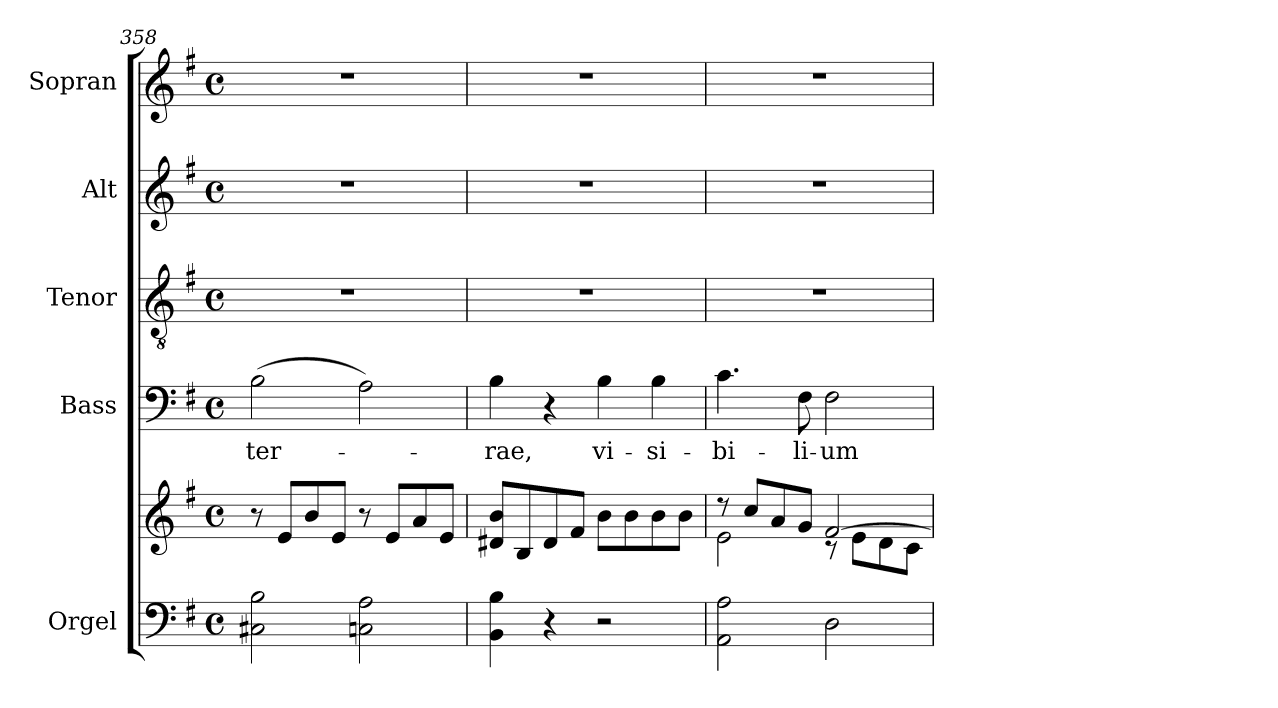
**kern	**kern	**kern	**text	**kern	**kern	**kern
*part5	*part5	*part4	*part4	*part3	*part2	*part1
*staff6	*staff5	*staff4	*staff4	*staff3	*staff2	*staff1
*I"Orgel	*	*I"Bass	*	*I"Tenor	*I"Alt	*I"Sopran
*I'Org.	*	*I'B	*	*I'T	*I'A	*I'S
*clefF4	*clefG2	*clefF4	*	*clefGv2	*clefG2	*clefG2
*k[f#]	*k[f#]	*k[f#]	*	*k[f#]	*k[f#]	*k[f#]
*G:	*G:	*G:	*	*G:	*G:	*G:
*M4/4	*M4/4	*M4/4	*	*M4/4	*M4/4	*M4/4
*met(c)	*met(c)	*met(c)	*	*met(c)	*met(c)	*met(c)
=358	=358	=358	=358	=358	=358	=358
!	!	!	!LO:LY:b	!	!	!
2C#X\ 2B\	8r	(>2B\	ter-	1r	1r	1r
.	8e/L	.	.	.	.	.
.	8b/	.	.	.	.	.
.	8e/J	.	.	.	.	.
2Cn\ 2A\	8r	2A\)	.	.	.	.
.	8e/L	.	.	.	.	.
.	8a/	.	.	.	.	.
.	8e/J	.	.	.	.	.
=359	=359	=359	=359	=359	=359	=359
!	!	!	!LO:LY:b	!	!	!
4BB\ 4B\	8d#X/ 8b/L	4B\	-rae,	1r	1r	1r
.	8B/	.	.	.	.	.
4r	8d#/	4r	.	.	.	.
.	8f#/J	.	.	.	.	.
!	!	!	!LO:LY:b	!	!	!
2r	8b\L	4B\	vi-	.	.	.
.	8b\	.	.	.	.	.
!	!	!	!LO:LY:b	!	!	!
.	8b\	4B\	-si-	.	.	.
.	8b\J	.	.	.	.	.
=360	=360	=360	=360	=360	=360	=360
*	*^	*	*	*	*	*
!	!	!	!	!LO:LY:b	!	!	!
2AA\ 2A\	8rcc	2e\	4.c\	-bi-	1r	1r	1r
.	8cc/L	.	.	.	.	.	.
.	8a/	.	.	.	.	.	.
!	!	!	!	!LO:LY:b	!	!	!
.	8g/J	.	8F#\	-li-	.	.	.
!	!	!	!	!LO:LY:b	!	!	!
2D\	[>2f#/	8rc	2F#\	-um	.	.	.
.	.	8e\L	.	.	.	.	.
.	.	8d\	.	.	.	.	.
.	.	8c\J	.	.	.	.	.
*	*v	*v	*	*	*	*	*
=	=	=	=	=	=	=
*-	*-	*-	*-	*-	*-	*-
